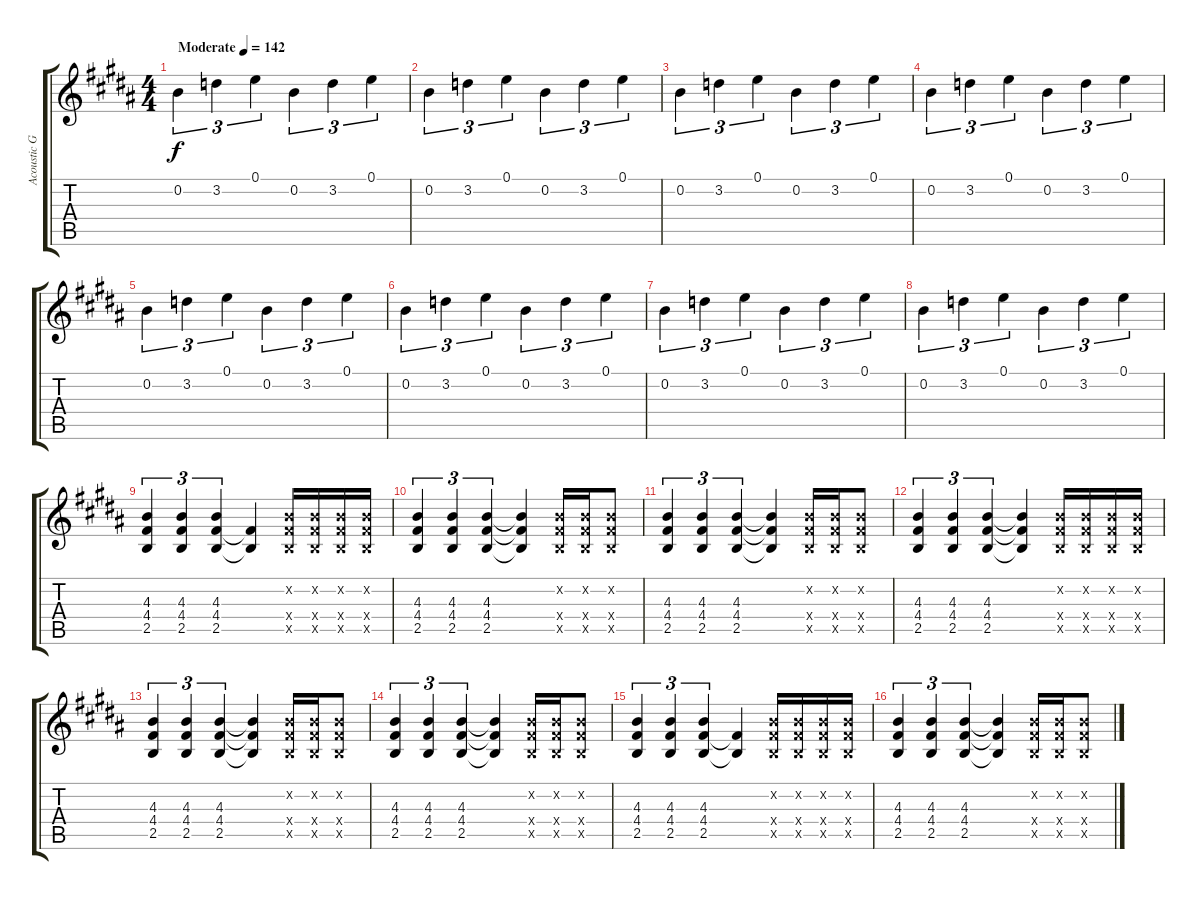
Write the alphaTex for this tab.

\track ("Acoustic Guitar 2" "Acoustic G") {instrument acousticguitarsteel}
\staff {score tabs}
\tuning (E4 B3 G3 D3 A2 E2) {hide}
\ts (4 4)
\tempo (142 "Moderate")
\clef g2
\ks b
0.2.4{tu (3 2) dy f instrument acousticguitarsteel} 3.2.4{tu (3 2)} 0.1.4{tu (3 2)} 0.2.4{tu (3 2)} 3.2.4{tu (3 2)} 0.1.4{tu (3 2)} |
0.2.4{tu (3 2)} 3.2.4{tu (3 2)} 0.1.4{tu (3 2)} 0.2.4{tu (3 2)} 3.2.4{tu (3 2)} 0.1.4{tu (3 2)} |
0.2.4{tu (3 2)} 3.2.4{tu (3 2)} 0.1.4{tu (3 2)} 0.2.4{tu (3 2)} 3.2.4{tu (3 2)} 0.1.4{tu (3 2)} |
0.2.4{tu (3 2)} 3.2.4{tu (3 2)} 0.1.4{tu (3 2)} 0.2.4{tu (3 2)} 3.2.4{tu (3 2)} 0.1.4{tu (3 2)} |
0.2.4{tu (3 2)} 3.2.4{tu (3 2)} 0.1.4{tu (3 2)} 0.2.4{tu (3 2)} 3.2.4{tu (3 2)} 0.1.4{tu (3 2)} |
0.2.4{tu (3 2)} 3.2.4{tu (3 2)} 0.1.4{tu (3 2)} 0.2.4{tu (3 2)} 3.2.4{tu (3 2)} 0.1.4{tu (3 2)} |
0.2.4{tu (3 2)} 3.2.4{tu (3 2)} 0.1.4{tu (3 2)} 0.2.4{tu (3 2)} 3.2.4{tu (3 2)} 0.1.4{tu (3 2)} |
0.2.4{tu (3 2)} 3.2.4{tu (3 2)} 0.1.4{tu (3 2)} 0.2.4{tu (3 2)} 3.2.4{tu (3 2)} 0.1.4{tu (3 2)} |
(4.3 4.4 2.5).4{tu (3 2)} (4.3 4.4 2.5).4{tu (3 2)} (4.3 4.4 2.5).4{tu (3 2)} (4.4{t} 2.5{t}).4 (0.2{x} 4.4{x} 2.5{x}).16 (0.2{x} 4.4{x} 2.5{x}).16 (0.2{x} 4.4{x} 2.5{x}).16 (0.2{x} 4.4{x} 2.5{x}).16 |
(4.3 4.4 2.5).4{tu (3 2)} (4.3 4.4 2.5).4{tu (3 2)} (4.3 4.4 2.5).4{tu (3 2)} (4.3{t} 4.4{t} 2.5{t}).4 (0.2{x} 4.4{x} 2.5{x}).16 (0.2{x} 4.4{x} 2.5{x}).16 (0.2{x} 4.4{x} 2.5{x}).8 |
(4.3 4.4 2.5).4{tu (3 2)} (4.3 4.4 2.5).4{tu (3 2)} (4.3 4.4 2.5).4{tu (3 2)} (4.3{t} 4.4{t} 2.5{t}).4 (0.2{x} 4.4{x} 2.5{x}).16 (0.2{x} 4.4{x} 2.5{x}).16 (0.2{x} 4.4{x} 2.5{x}).8 |
(4.3 4.4 2.5).4{tu (3 2)} (4.3 4.4 2.5).4{tu (3 2)} (4.3 4.4 2.5).4{tu (3 2)} (4.3{t} 4.4{t} 2.5{t}).4 (0.2{x} 4.4{x} 2.5{x}).16 (0.2{x} 4.4{x} 2.5{x}).16 (0.2{x} 4.4{x} 2.5{x}).16 (0.2{x} 4.4{x} 2.5{x}).16 |
(4.3 4.4 2.5).4{tu (3 2)} (4.3 4.4 2.5).4{tu (3 2)} (4.3 4.4 2.5).4{tu (3 2)} (4.3{t} 4.4{t} 2.5{t}).4 (0.2{x} 4.4{x} 2.5{x}).16 (0.2{x} 4.4{x} 2.5{x}).16 (0.2{x} 4.4{x} 2.5{x}).8 |
(4.3 4.4 2.5).4{tu (3 2)} (4.3 4.4 2.5).4{tu (3 2)} (4.3 4.4 2.5).4{tu (3 2)} (4.3{t} 4.4{t} 2.5{t}).4 (0.2{x} 4.4{x} 2.5{x}).16 (0.2{x} 4.4{x} 2.5{x}).16 (0.2{x} 4.4{x} 2.5{x}).8 |
(4.3 4.4 2.5).4{tu (3 2)} (4.3 4.4 2.5).4{tu (3 2)} (4.3 4.4 2.5).4{tu (3 2)} (4.4{t} 2.5{t}).4 (0.2{x} 4.4{x} 2.5{x}).16 (0.2{x} 4.4{x} 2.5{x}).16 (0.2{x} 4.4{x} 2.5{x}).16 (0.2{x} 4.4{x} 2.5{x}).16 |
(4.3 4.4 2.5).4{tu (3 2)} (4.3 4.4 2.5).4{tu (3 2)} (4.3 4.4 2.5).4{tu (3 2)} (4.3{t} 4.4{t} 2.5{t}).4 (0.2{x} 4.4{x} 2.5{x}).16 (0.2{x} 4.4{x} 2.5{x}).16 (0.2{x} 4.4{x} 2.5{x}).8
